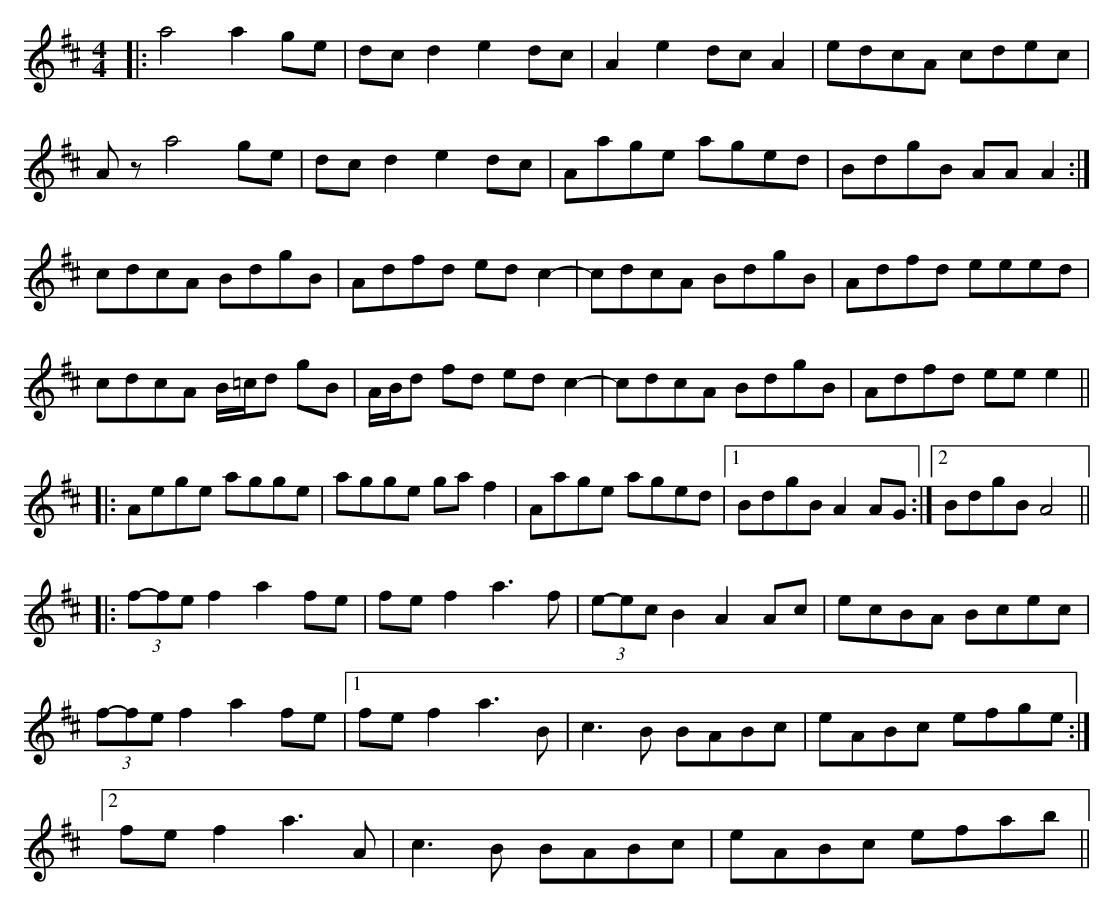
X:1
M:4/4
K:Amix
|:a4 a2 ge|dc d2 e2 dc|A2 e2 dc A2|edcA cdec|
Az a4 ge|dc d2 e2 dc|Aage aged|BdgB AA A2:|
cdcA BdgB|Adfd ed c2-|cdcA BdgB|Adfd eeed|
cdcA B/=c/d gB|A/B/d fd ed c2-|cdcA BdgB|Adfd ee e2||
|:Aege agge|agge ga f2|Aage aged|1 BdgB A2 AG:|2 BdgB A4||
|:(3f-fe f2 a2 fe|fe f2 a3f|(3e-ec B2 A2 Ac|ecBA Bcec|
(3f-fe f2 a2 fe|1 fe f2 a3B|c3B BABc|eABc efge:|
[2 fe f2 a3A|c3B BABc|eABc efab||
